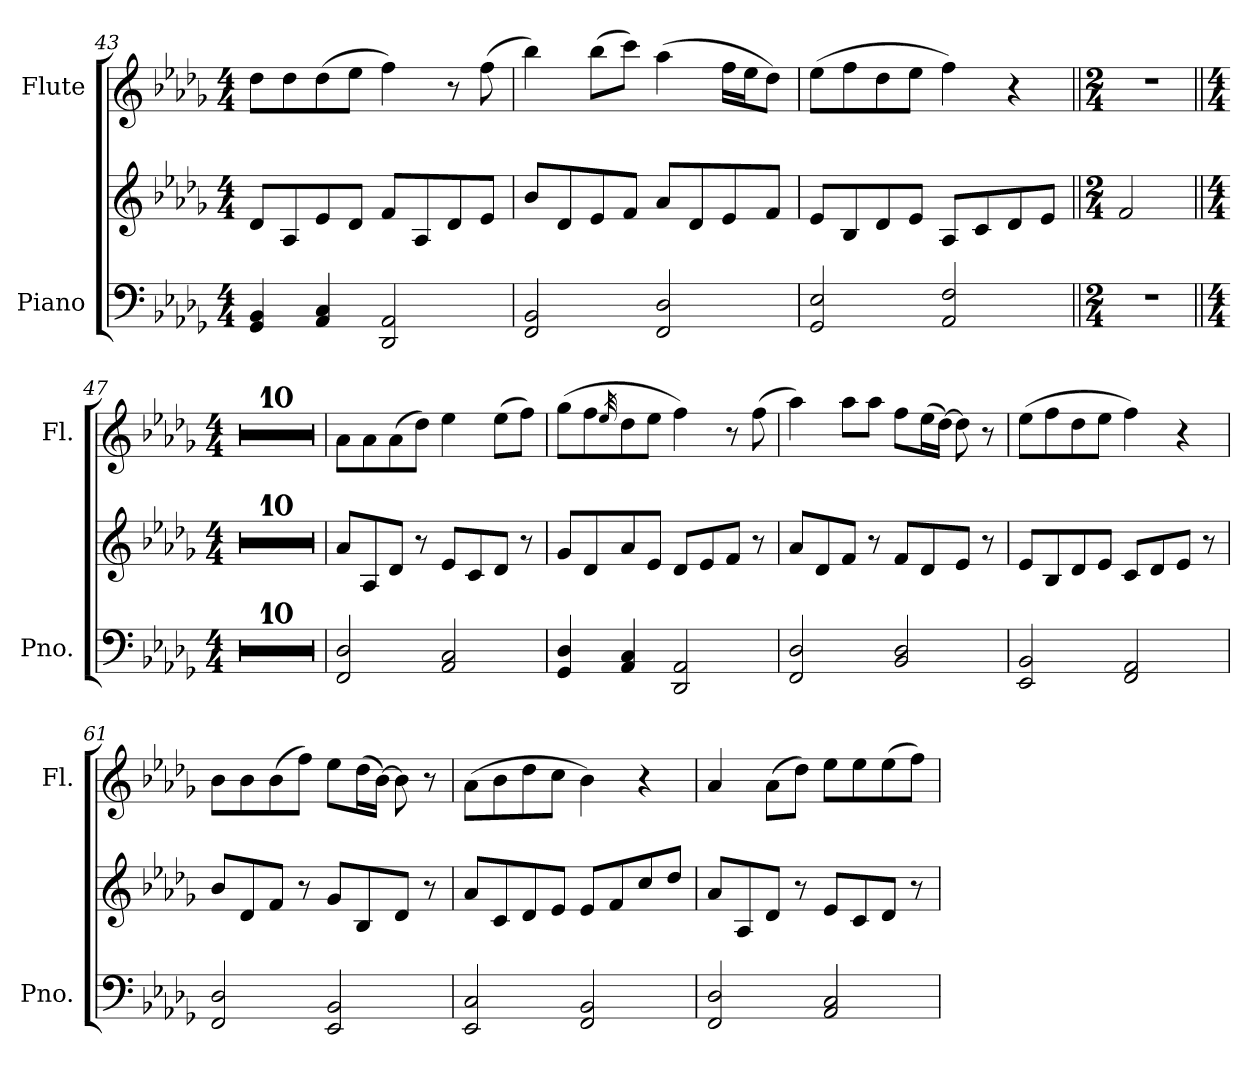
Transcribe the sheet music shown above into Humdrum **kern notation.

**kern	**kern	**kern
*part2	*part2	*part1
*staff3	*staff2	*staff1
*I"Piano	*	*I"Flute
*I'Pno.	*	*I'Fl.
*clefF4	*clefG2	*clefG2
*k[b-e-a-d-g-]	*k[b-e-a-d-g-]	*k[b-e-a-d-g-]
*M4/4	*M4/4	*M4/4
=43	=43	=43
4GG-/ 4BB-/	8d-/L	8dd-\L
.	8A-/	8dd-\
4AA-/ 4C/	8e-/	(>8dd-\
.	8d-/J	8ee-\J
2DD-/ 2AA-/	8f/L	4ff\)
.	8A-/	.
.	8d-/	8r
.	8e-/J	(>8ff\
=44	=44	=44
2FF/ 2BB-/	8b-/L	4bb-\)
.	8d-/	.
.	8e-/	(>8bb-\L
.	8f/J	8ccc\J)
2FF/ 2D-/	8a-/L	(>4aa-\
.	8d-/	.
.	8e-/	16ff\LL
.	.	16ee-\J
.	8f/J	8dd-\J)
=45	=45	=45
2GG-/ 2E-/	8e-/L	(>8ee-\L
.	8B-/	8ff\
.	8d-/	8dd-\
.	8e-/J	8ee-\J
2AA-/ 2F/	8A-/L	4ff\)
.	8c/	.
.	8d-/	4r
.	8e-/J	.
=46||	=46||	=46||
*M2/4	*M2/4	*M2/4
2r	2f/	2r
!!LO:LB:g=z
=47||	=47||	=47||
*M4/4	*M4/4	*M4/4
1r	1r	1r
=48	=48	=48
1r	1r	1r
=49	=49	=49
1r	1r	1r
=50	=50	=50
1r	1r	1r
=51	=51	=51
1r	1r	1r
=52	=52	=52
1r	1r	1r
=53	=53	=53
1r	1r	1r
=54	=54	=54
1r	1r	1r
=55	=55	=55
1r	1r	1r
=56	=56	=56
1r	1r	1r
=57	=57	=57
2FF/ 2D-/	8a-/L	8a-\L
.	8A-/	8a-\
.	8d-/J	(>8a-\
.	8r	8dd-\J)
2AA-/ 2C/	8e-/L	4ee-\
.	8c/	.
.	8d-/J	(>8ee-\L
.	8r	8ff\J)
!!LO:PB:g=z
=58	=58	=58
4GG-/ 4D-/	8g-/L	(>8gg-\L
.	8d-/	8ff\
.	.	32qee-/
4AA-/ 4C/	8a-/	8dd-\
.	8e-/J	8ee-\J
2DD-/ 2AA-/	8d-/L	4ff\)
.	8e-/	.
.	8f/J	8r
.	8r	(>8ff\
=59	=59	=59
2FF/ 2D-/	8a-/L	4aa-\)
.	8d-/	.
.	8f/J	8aa-\L
.	8r	8aa-\J
2BB-/ 2D-/	8f/L	8ff\L
.	8d-/	(>16ee-\L
.	.	[16dd-\JJ)
.	8e-/J	8dd-\]
.	8r	8r
=60	=60	=60
2EE-/ 2BB-/	8e-/L	(>8ee-\L
.	8B-/	8ff\
.	8d-/	8dd-\
.	8e-/J	8ee-\J
2FF/ 2AA-/	8c/L	4ff\)
.	8d-/	.
.	8e-/J	4r
.	8r	.
=61	=61	=61
2FF/ 2D-/	8b-/L	8b-\L
.	8d-/	8b-\
.	8f/J	(>8b-\
.	8r	8ff\J)
2EE-/ 2BB-/	8g-/L	8ee-\L
.	8B-/	(>16dd-\L
.	.	[16b-\JJ)
.	8d-/J	8b-\]
.	8r	8r
!!LO:LB:g=z
=62	=62	=62
2EE-/ 2C/	8a-/L	(>8a-\L
.	8c/	8b-\
.	8d-/	8dd-\
.	8e-/J	8cc\J
2FF/ 2BB-/	8e-/L	4b-\)
.	8f/	.
.	8cc/	4r
.	8dd-/J	.
=63	=63	=63
2FF/ 2D-/	8a-/L	4a-/
.	8A-/	.
.	8d-/J	(>8a-\L
.	8r	8dd-\J)
2AA-/ 2C/	8e-/L	8ee-\L
.	8c/	8ee-\
.	8d-/J	(>8ee-\
.	8r	8ff\J)
=	=	=
*-	*-	*-
